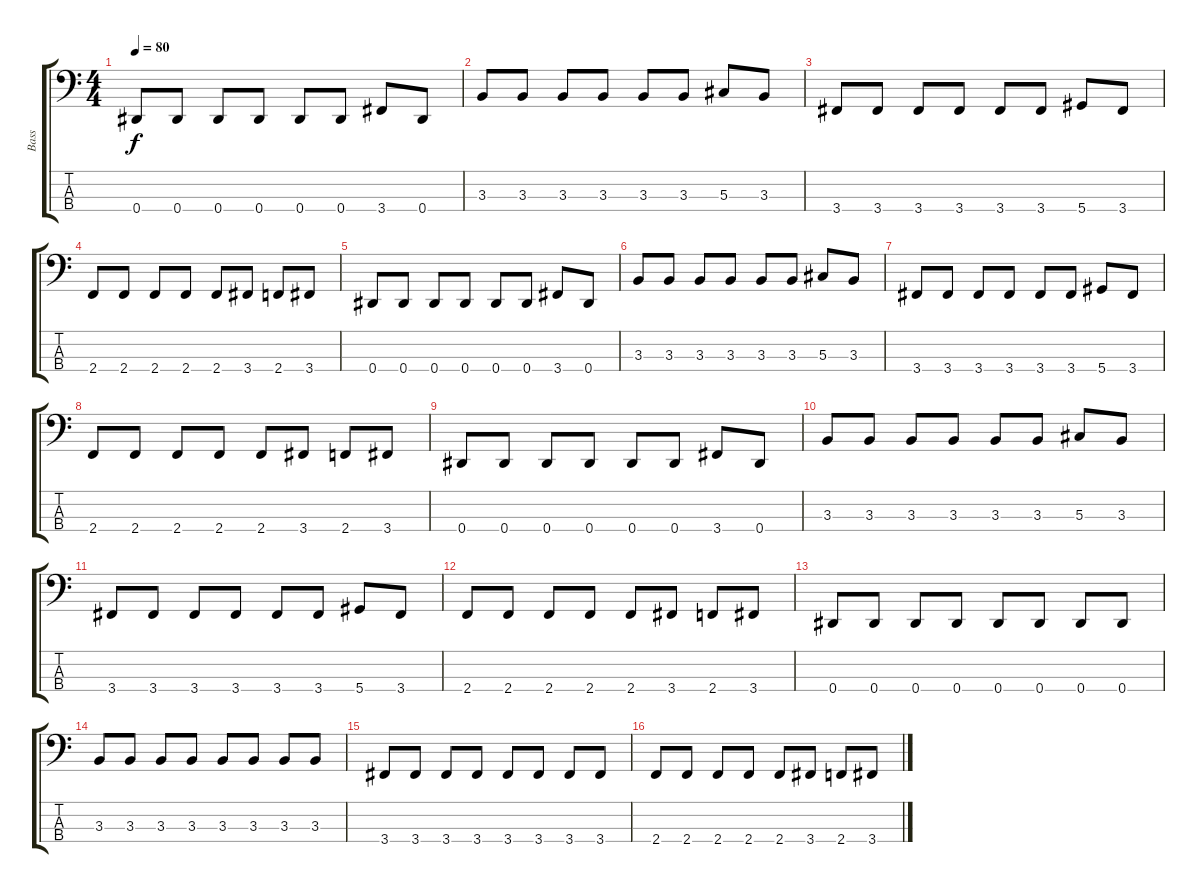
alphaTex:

\track ("Bass" "Bass") {instrument electricbasspick}
\staff {score tabs}
\tuning (Gb2 Db2 Ab1 Eb1) {hide}
\ts (4 4)
\tempo 80
\clef f4
\ks c
0.4.8{dy f} 0.4.8 0.4.8 0.4.8 0.4.8 0.4.8 3.4.8 0.4.8 |
3.3.8 3.3.8 3.3.8 3.3.8 3.3.8 3.3.8 5.3.8 3.3.8 |
3.4.8 3.4.8 3.4.8 3.4.8 3.4.8 3.4.8 5.4.8 3.4.8 |
2.4.8 2.4.8 2.4.8 2.4.8 2.4.8 3.4.8 2.4.8 3.4.8 |
0.4.8 0.4.8 0.4.8 0.4.8 0.4.8 0.4.8 3.4.8 0.4.8 |
3.3.8 3.3.8 3.3.8 3.3.8 3.3.8 3.3.8 5.3.8 3.3.8 |
3.4.8 3.4.8 3.4.8 3.4.8 3.4.8 3.4.8 5.4.8 3.4.8 |
2.4.8 2.4.8 2.4.8 2.4.8 2.4.8 3.4.8 2.4.8 3.4.8 |
0.4.8 0.4.8 0.4.8 0.4.8 0.4.8 0.4.8 3.4.8 0.4.8 |
3.3.8 3.3.8 3.3.8 3.3.8 3.3.8 3.3.8 5.3.8 3.3.8 |
3.4.8 3.4.8 3.4.8 3.4.8 3.4.8 3.4.8 5.4.8 3.4.8 |
2.4.8 2.4.8 2.4.8 2.4.8 2.4.8 3.4.8 2.4.8 3.4.8 |
0.4.8 0.4.8 0.4.8 0.4.8 0.4.8 0.4.8 0.4.8 0.4.8 |
3.3.8 3.3.8 3.3.8 3.3.8 3.3.8 3.3.8 3.3.8 3.3.8 |
3.4.8 3.4.8 3.4.8 3.4.8 3.4.8 3.4.8 3.4.8 3.4.8 |
2.4.8 2.4.8 2.4.8 2.4.8 2.4.8 3.4.8 2.4.8 3.4.8
